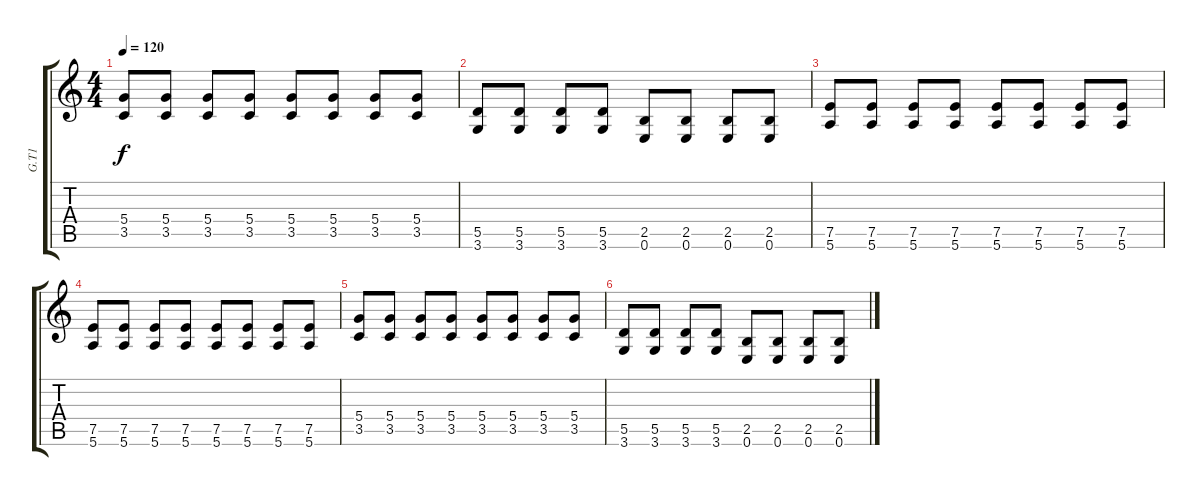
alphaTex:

\track ("G.T1" "G.T1") {instrument distortionguitar}
\staff {score tabs}
\tuning (E4 B3 G3 D3 A2 E2) {hide}
\ts (4 4)
\tempo 120
\clef g2
\ks c
(5.4 3.5).8{dy f volume 7} (5.4 3.5).8 (5.4 3.5).8 (5.4 3.5).8 (5.4 3.5).8 (5.4 3.5).8 (5.4 3.5).8 (5.4 3.5).8 |
(5.5 3.6).8{volume 6} (5.5 3.6).8 (5.5 3.6).8 (5.5 3.6).8 (2.5 0.6).8 (2.5 0.6).8 (2.5 0.6).8 (2.5 0.6).8 |
(7.5 5.6).8{volume 5} (7.5 5.6).8 (7.5 5.6).8 (7.5 5.6).8 (7.5 5.6).8 (7.5 5.6).8 (7.5 5.6).8 (7.5 5.6).8 |
(7.5 5.6).8{volume 4} (7.5 5.6).8 (7.5 5.6).8 (7.5 5.6).8 (7.5 5.6).8 (7.5 5.6).8 (7.5 5.6).8 (7.5 5.6).8 |
(5.4 3.5).8{volume 3} (5.4 3.5).8 (5.4 3.5).8 (5.4 3.5).8 (5.4 3.5).8 (5.4 3.5).8 (5.4 3.5).8 (5.4 3.5).8 |
(5.5 3.6).8{volume 1} (5.5 3.6).8 (5.5 3.6).8 (5.5 3.6).8 (2.5 0.6).8 (2.5 0.6).8 (2.5 0.6).8 (2.5 0.6).8
